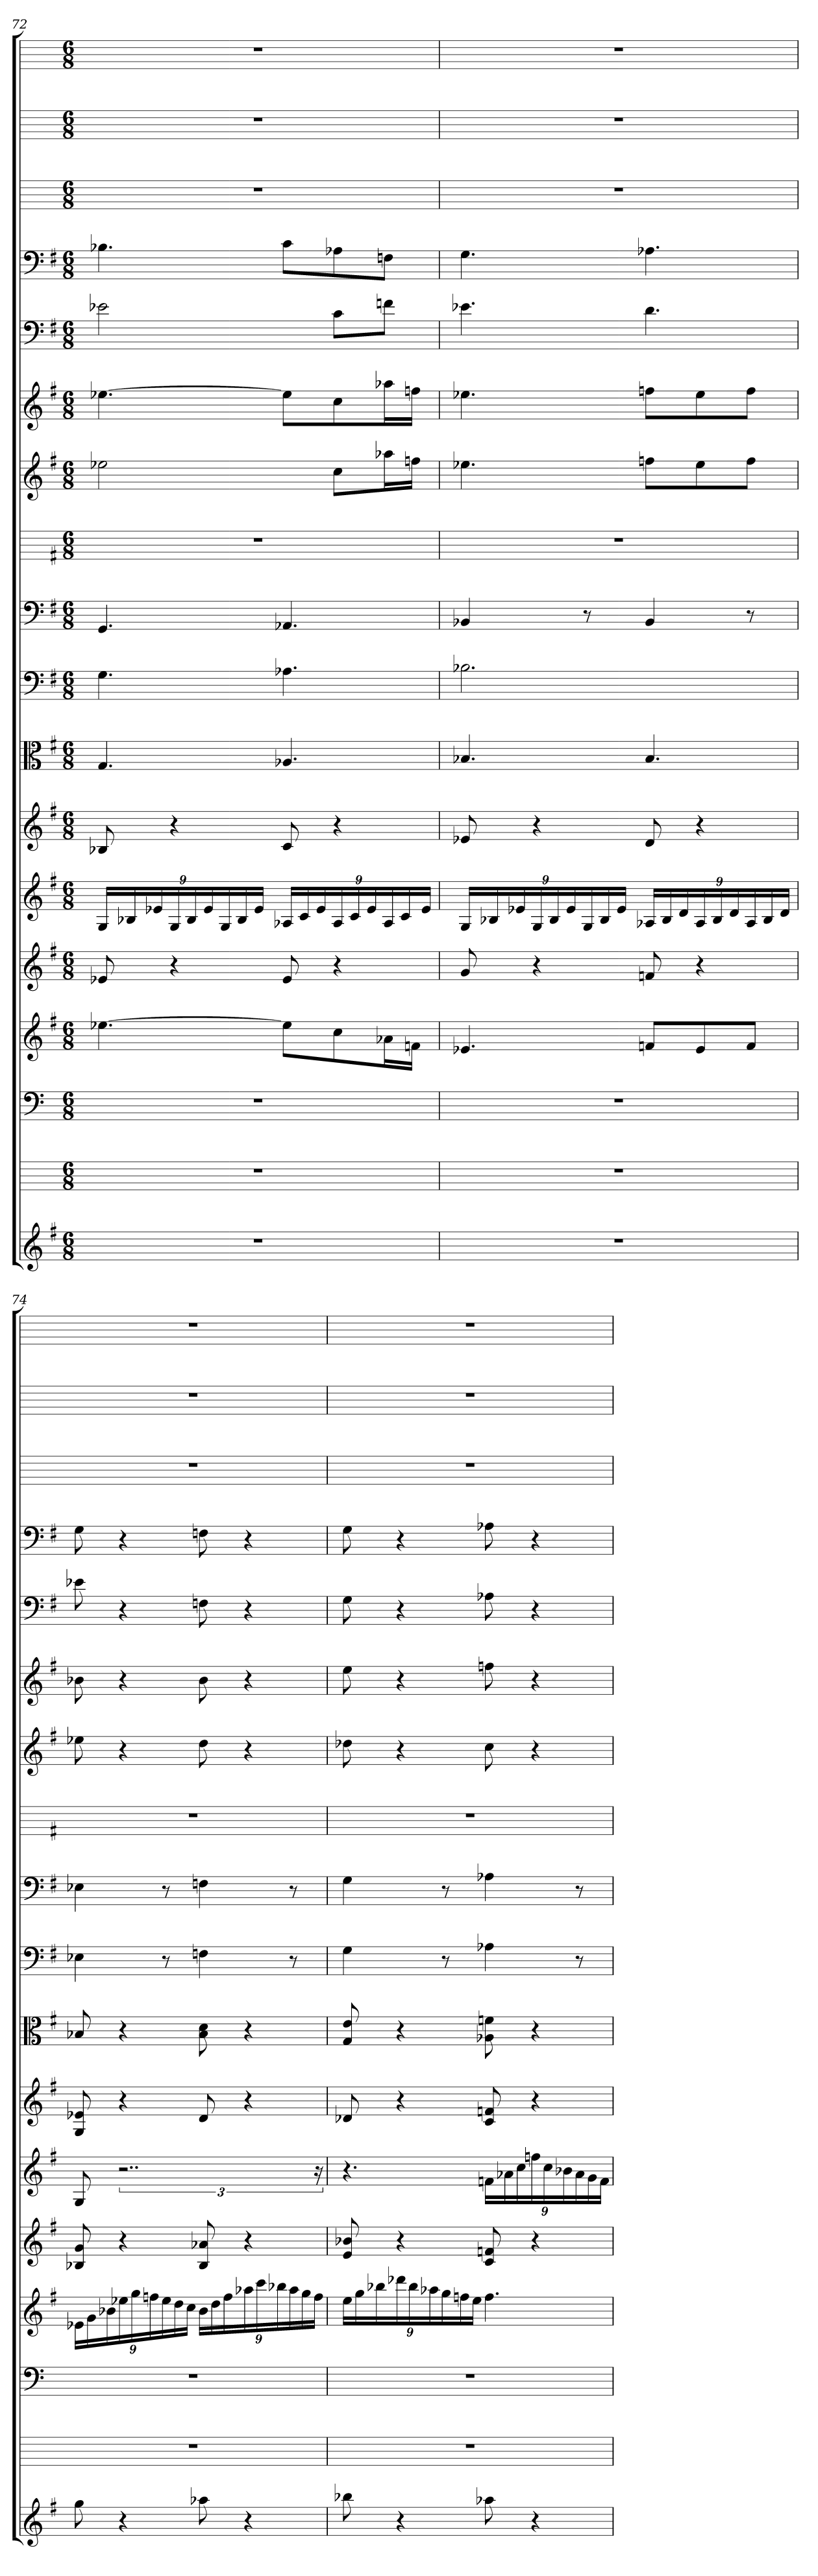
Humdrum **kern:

**kern	**kern	**kern	**kern	**kern	**kern	**kern	**kern	**kern	**kern	**kern	**kern	**kern	**kern	**kern	**kern	**kern	**kern
*part18	*part17	*part16	*part15	*part14	*part13	*part12	*part11	*part10	*part9	*part8	*part7	*part6	*part5	*part4	*part3	*part2	*part1
*staff18	*staff17	*staff16	*staff15	*staff14	*staff13	*staff12	*staff11	*staff10	*staff9	*staff8	*staff7	*staff6	*staff5	*staff4	*staff3	*staff2	*staff1
*	*	*clefF4	*	*	*	*	*clefC3	*clefF4	*clefF4	*	*	*	*clefF4	*clefF4	*	*	*
*k[f#]	*k[]	*k[]	*k[f#]	*k[f#]	*k[f#]	*k[f#]	*k[f#]	*k[f#]	*k[f#]	*k[f#]	*k[f#]	*k[f#]	*k[f#]	*k[f#]	*k[]	*k[]	*k[]
*M6/8	*M6/8	*M6/8	*M6/8	*M6/8	*M6/8	*M6/8	*M6/8	*M6/8	*M6/8	*M6/8	*M6/8	*M6/8	*M6/8	*M6/8	*M6/8	*M6/8	*M6/8
=72	=72	=72	=72	=72	=72	=72	=72	=72	=72	=72	=72	=72	=72	=72	=72	=72	=72
2.r	2.r	2.r	[4.ee-X	8e-X	24GLL	8B-X	4.G	4.G	4.GG	2.r	2ee-X	[4.ee-X	2e-X	4.B-X	2.r	2.r	2.r
.	.	.	.	.	24B-X	.	.	.	.	.	.	.	.	.	.	.	.
.	.	.	.	.	24e-X	.	.	.	.	.	.	.	.	.	.	.	.
.	.	.	.	4r	24G	4r	.	.	.	.	.	.	.	.	.	.	.
.	.	.	.	.	24B-	.	.	.	.	.	.	.	.	.	.	.	.
.	.	.	.	.	24e-	.	.	.	.	.	.	.	.	.	.	.	.
.	.	.	.	.	24G	.	.	.	.	.	.	.	.	.	.	.	.
.	.	.	.	.	24B-	.	.	.	.	.	.	.	.	.	.	.	.
.	.	.	.	.	24e-JJ	.	.	.	.	.	.	.	.	.	.	.	.
.	.	.	8ee-L]	8e-	24A-XLL	8c	4.A-X	4.A-X	4.AA-X	.	.	8ee-L]	.	8c\L	.	.	.
.	.	.	.	.	24c	.	.	.	.	.	.	.	.	.	.	.	.
.	.	.	.	.	24e-	.	.	.	.	.	.	.	.	.	.	.	.
.	.	.	8cc	4r	24A-	4r	.	.	.	.	8ccL	8cc	8c\L	8A-X\	.	.	.
.	.	.	.	.	24c	.	.	.	.	.	.	.	.	.	.	.	.
.	.	.	.	.	24e-	.	.	.	.	.	.	.	.	.	.	.	.
.	.	.	16a-XL	.	24A-	.	.	.	.	.	16aa-XL	16aa-XL	8fn\J	8Fn\J	.	.	.
.	.	.	.	.	24c	.	.	.	.	.	.	.	.	.	.	.	.
.	.	.	16fnJJ	.	.	.	.	.	.	.	16ffnJJ	16ffnJJ	.	.	.	.	.
.	.	.	.	.	24e-JJ	.	.	.	.	.	.	.	.	.	.	.	.
=73	=73	=73	=73	=73	=73	=73	=73	=73	=73	=73	=73	=73	=73	=73	=73	=73	=73
2.r	2.r	2.r	4.e-X	8g	24GLL	8e-X	4.B-X	2.B-X	4BB-X	2.r	4.ee-X	4.ee-X	4.e-X	4.G	2.r	2.r	2.r
.	.	.	.	.	24B-X	.	.	.	.	.	.	.	.	.	.	.	.
.	.	.	.	.	24e-X	.	.	.	.	.	.	.	.	.	.	.	.
.	.	.	.	4r	24G	4r	.	.	.	.	.	.	.	.	.	.	.
.	.	.	.	.	24B-	.	.	.	.	.	.	.	.	.	.	.	.
.	.	.	.	.	24e-	.	.	.	.	.	.	.	.	.	.	.	.
.	.	.	.	.	24G	.	.	.	8r	.	.	.	.	.	.	.	.
.	.	.	.	.	24B-	.	.	.	.	.	.	.	.	.	.	.	.
.	.	.	.	.	24e-JJ	.	.	.	.	.	.	.	.	.	.	.	.
.	.	.	8fnL	8fn	24A-XLL	8d	4.B-	.	4BB-	.	8ffnL	8ffnL	4.d	4.A-X	.	.	.
.	.	.	.	.	24B-	.	.	.	.	.	.	.	.	.	.	.	.
.	.	.	.	.	24d	.	.	.	.	.	.	.	.	.	.	.	.
.	.	.	8e-	4r	24A-	4r	.	.	.	.	8ee-	8ee-	.	.	.	.	.
.	.	.	.	.	24B-	.	.	.	.	.	.	.	.	.	.	.	.
.	.	.	.	.	24d	.	.	.	.	.	.	.	.	.	.	.	.
.	.	.	8fJ	.	24A-	.	.	.	8r	.	8ffJ	8ffJ	.	.	.	.	.
.	.	.	.	.	24B-	.	.	.	.	.	.	.	.	.	.	.	.
.	.	.	.	.	24dJJ	.	.	.	.	.	.	.	.	.	.	.	.
=74	=74	=74	=74	=74	=74	=74	=74	=74	=74	=74	=74	=74	=74	=74	=74	=74	=74
8gg	2.r	2.r	24e-XLL	8B-X 8g	8G	8G 8e-X	8B-X	4E-X	4E-X	2.r	8ee-X	8b-X	8e-X	8G	2.r	2.r	2.r
.	.	.	24g	.	.	.	.	.	.	.	.	.	.	.	.	.	.
.	.	.	24b-X	.	.	.	.	.	.	.	.	.	.	.	.	.	.
4r	.	.	24ee-X	4r	3..r	4r	4r	.	.	.	4r	4r	4r	4r	.	.	.
.	.	.	24gg	.	.	.	.	.	.	.	.	.	.	.	.	.	.
.	.	.	24ffn	.	.	.	.	.	.	.	.	.	.	.	.	.	.
.	.	.	24ee-	.	.	.	.	8r	8r	.	.	.	.	.	.	.	.
.	.	.	24dd	.	.	.	.	.	.	.	.	.	.	.	.	.	.
.	.	.	24ccJJ	.	.	.	.	.	.	.	.	.	.	.	.	.	.
8aa-X	.	.	24b-LL	8B- 8a-X	.	8d	8B- 8d	4Fn	4Fn	.	8dd	8b-	8Fn	8Fn	.	.	.
.	.	.	24dd	.	.	.	.	.	.	.	.	.	.	.	.	.	.
.	.	.	24ff	.	.	.	.	.	.	.	.	.	.	.	.	.	.
4r	.	.	24aa-X	4r	.	4r	4r	.	.	.	4r	4r	4r	4r	.	.	.
.	.	.	24ccc	.	.	.	.	.	.	.	.	.	.	.	.	.	.
.	.	.	24bb-X	.	.	.	.	.	.	.	.	.	.	.	.	.	.
.	.	.	24aa-	.	.	.	.	8r	8r	.	.	.	.	.	.	.	.
.	.	.	24gg	.	.	.	.	.	.	.	.	.	.	.	.	.	.
.	.	.	24ffJJ	.	24r	.	.	.	.	.	.	.	.	.	.	.	.
=75	=75	=75	=75	=75	=75	=75	=75	=75	=75	=75	=75	=75	=75	=75	=75	=75	=75
8bb-X	2.r	2.r	24eeLL	8e 8b-X	4.r	8d-X	8G 8e	4G	4G	2.r	8dd-X	8ee	8G	8G	2.r	2.r	2.r
.	.	.	24gg	.	.	.	.	.	.	.	.	.	.	.	.	.	.
.	.	.	24bb-X	.	.	.	.	.	.	.	.	.	.	.	.	.	.
4r	.	.	24ddd-X	4r	.	4r	4r	.	.	.	4r	4r	4r	4r	.	.	.
.	.	.	24bb-	.	.	.	.	.	.	.	.	.	.	.	.	.	.
.	.	.	24aa-X	.	.	.	.	.	.	.	.	.	.	.	.	.	.
.	.	.	24gg	.	.	.	.	8r	8r	.	.	.	.	.	.	.	.
.	.	.	24ffn	.	.	.	.	.	.	.	.	.	.	.	.	.	.
.	.	.	24eeJJ	.	.	.	.	.	.	.	.	.	.	.	.	.	.
8aa-X	.	.	4.ff	8c 8fn	24fnLL	8c 8fn	8A-X 8fn	4A-X	4A-X	.	8cc	8ffn	8A-X	8A-X	.	.	.
.	.	.	.	.	24a-X	.	.	.	.	.	.	.	.	.	.	.	.
.	.	.	.	.	24cc	.	.	.	.	.	.	.	.	.	.	.	.
4r	.	.	.	4r	24ffn	4r	4r	.	.	.	4r	4r	4r	4r	.	.	.
.	.	.	.	.	24cc	.	.	.	.	.	.	.	.	.	.	.	.
.	.	.	.	.	24b-X	.	.	.	.	.	.	.	.	.	.	.	.
.	.	.	.	.	24a-	.	.	8r	8r	.	.	.	.	.	.	.	.
.	.	.	.	.	24g	.	.	.	.	.	.	.	.	.	.	.	.
.	.	.	.	.	24fJJ	.	.	.	.	.	.	.	.	.	.	.	.
=	=	=	=	=	=	=	=	=	=	=	=	=	=	=	=	=	=
*-	*-	*-	*-	*-	*-	*-	*-	*-	*-	*-	*-	*-	*-	*-	*-	*-	*-
